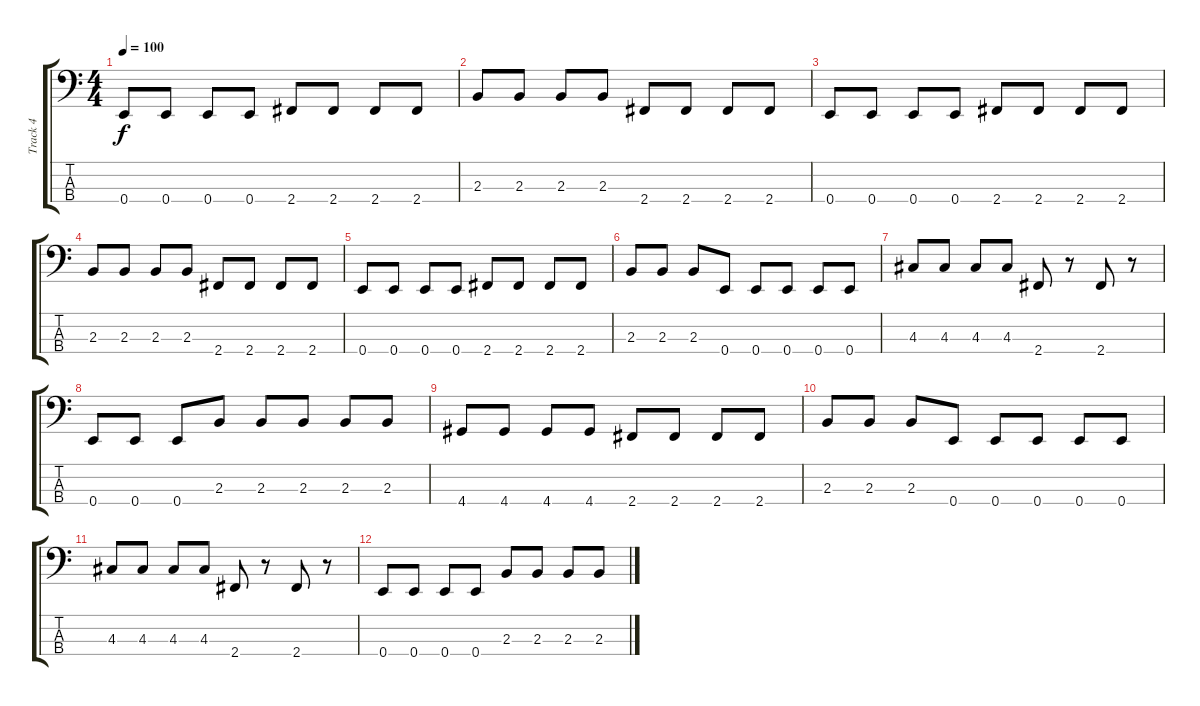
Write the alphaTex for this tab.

\track ("Track 4" "Track 4") {instrument electricbasspick}
\staff {score tabs}
\tuning (G2 D2 A1 E1) {hide}
\ts (4 4)
\tempo 100
\clef f4
\ks c
0.4.8{dy f} 0.4.8 0.4.8 0.4.8 2.4.8 2.4.8 2.4.8 2.4.8 |
2.3.8 2.3.8 2.3.8 2.3.8 2.4.8 2.4.8 2.4.8 2.4.8 |
0.4.8 0.4.8 0.4.8 0.4.8 2.4.8 2.4.8 2.4.8 2.4.8 |
2.3.8 2.3.8 2.3.8 2.3.8 2.4.8 2.4.8 2.4.8 2.4.8 |
0.4.8 0.4.8 0.4.8 0.4.8 2.4.8 2.4.8 2.4.8 2.4.8 |
2.3.8 2.3.8 2.3.8 0.4.8 0.4.8 0.4.8 0.4.8 0.4.8 |
4.3.8 4.3.8 4.3.8 4.3.8 2.4.8 r.8 2.4.8 r.8 |
0.4.8 0.4.8 0.4.8 2.3.8 2.3.8 2.3.8 2.3.8 2.3.8 |
4.4.8 4.4.8 4.4.8 4.4.8 2.4.8 2.4.8 2.4.8 2.4.8 |
2.3.8 2.3.8 2.3.8 0.4.8 0.4.8 0.4.8 0.4.8 0.4.8 |
4.3.8 4.3.8 4.3.8 4.3.8 2.4.8 r.8 2.4.8 r.8 |
0.4.8 0.4.8 0.4.8 0.4.8 2.3.8 2.3.8 2.3.8 2.3.8
